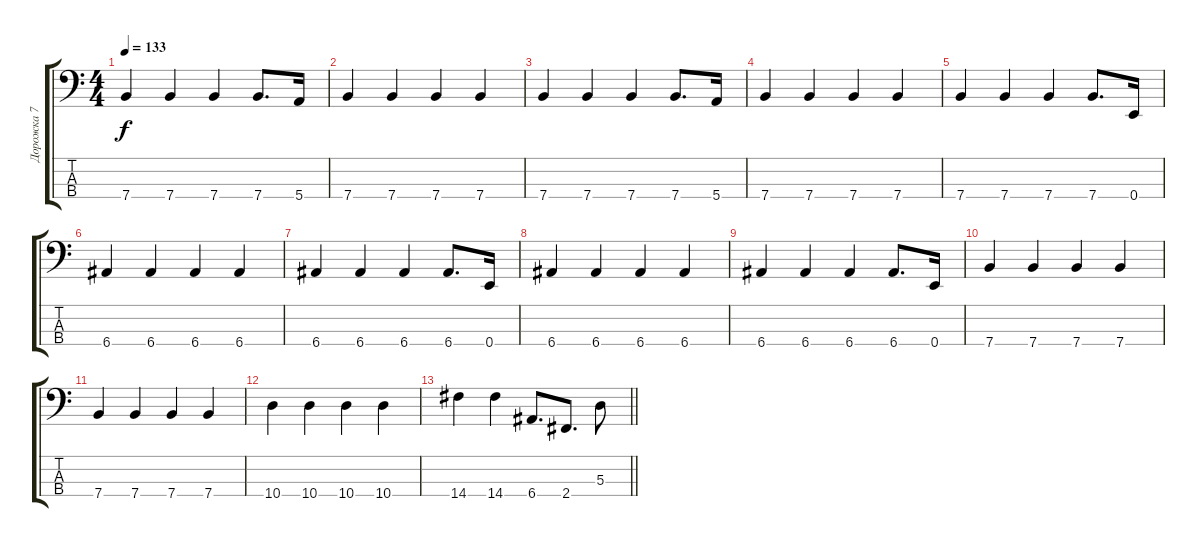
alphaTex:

\track ("Дорожка 7" "Дорожка 7") {instrument electricbassfinger}
\staff {score tabs}
\tuning (G2 D2 A1 E1) {hide}
\ts (4 4)
\tempo 133
\clef f4
\ks c
7.4.4{dy f} 7.4.4 7.4.4 7.4.8{d} 5.4.16 |
7.4.4 7.4.4 7.4.4 7.4.4 |
7.4.4 7.4.4 7.4.4 7.4.8{d} 5.4.16 |
7.4.4 7.4.4 7.4.4 7.4.4 |
7.4.4 7.4.4 7.4.4 7.4.8{d} 0.4.16 |
6.4.4 6.4.4 6.4.4 6.4.4 |
6.4.4 6.4.4 6.4.4 6.4.8{d} 0.4.16 |
6.4.4 6.4.4 6.4.4 6.4.4 |
6.4.4 6.4.4 6.4.4 6.4.8{d} 0.4.16 |
7.4.4 7.4.4 7.4.4 7.4.4 |
7.4.4 7.4.4 7.4.4 7.4.4 |
10.4.4 10.4.4 10.4.4 10.4.4 |
\barLineRight lightlight
14.4.4 14.4.4 6.4.8{d} 2.4.8{d} 5.3.8
